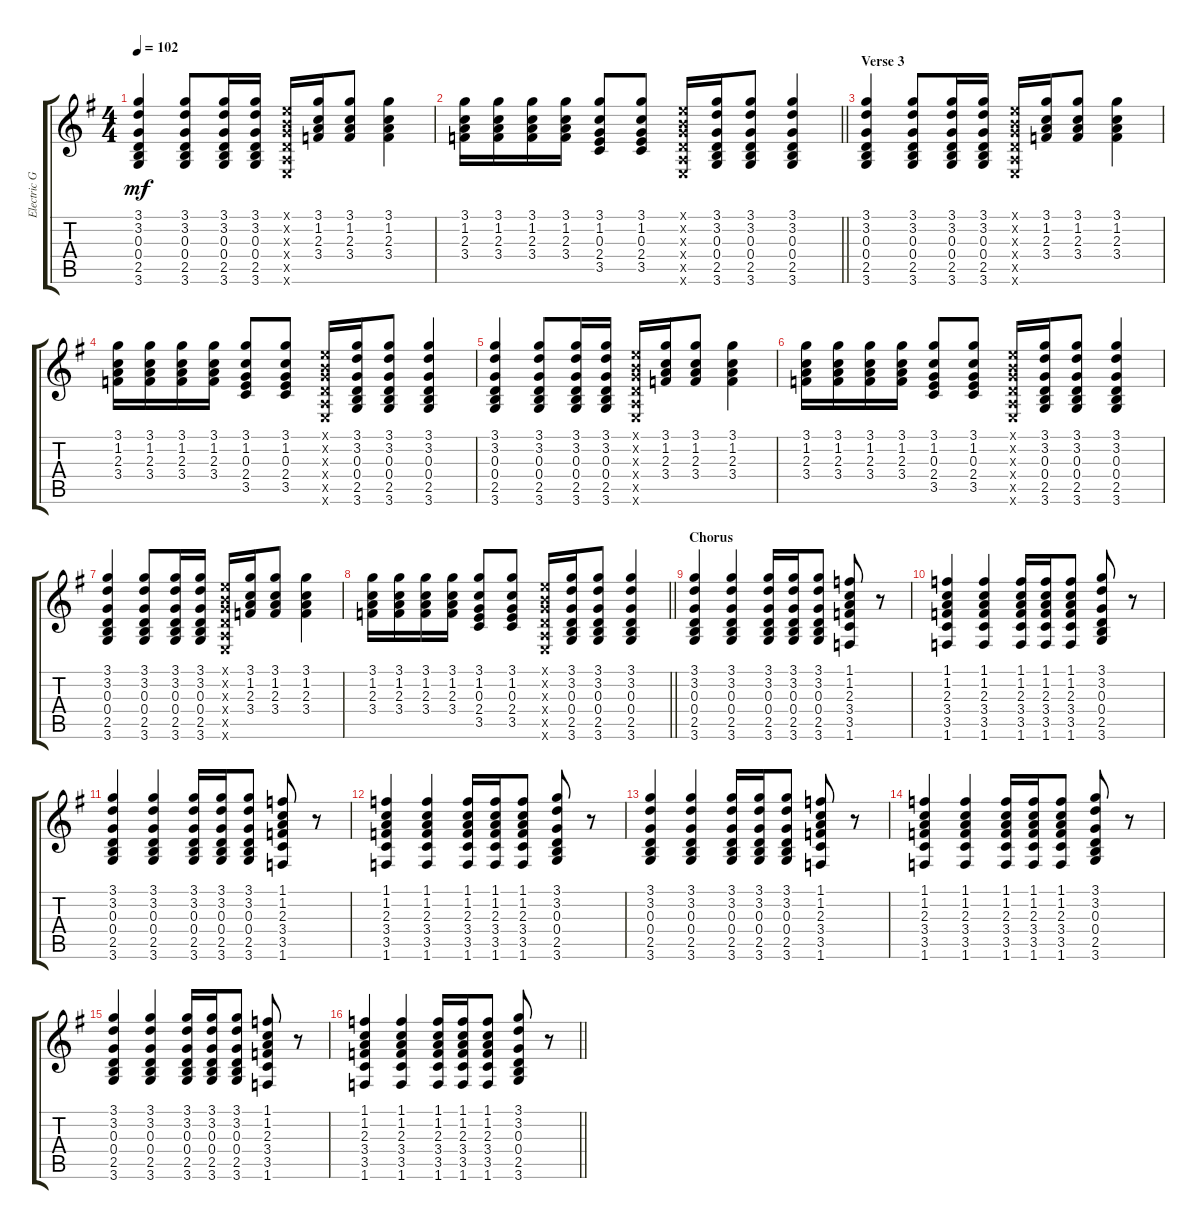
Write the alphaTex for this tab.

\track ("Electric Guitar 1" "Electric G") {instrument electricguitarclean}
\staff {score tabs}
\tuning (E4 B3 G3 D3 A2 E2) {hide}
\ts (4 4)
\tempo 102
\clef g2
\ks g
(3.1 3.2 0.3 0.4 2.5 3.6).4{dy mf} (3.1 3.2 0.3 0.4 2.5 3.6).8 (3.1 3.2 0.3 0.4 2.5 3.6).16 (3.1 3.2 0.3 0.4 2.5 3.6).16 (0.1{x} 0.2{x} 0.3{x} 0.4{x} 0.5{x} 0.6{x}).16 (3.1 1.2 2.3 3.4).16 (3.1 1.2 2.3 3.4).8 (3.1 1.2 2.3 3.4).4 |
\barLineRight lightlight
(3.1 1.2 2.3 3.4).16 (3.1 1.2 2.3 3.4).16 (3.1 1.2 2.3 3.4).16 (3.1 1.2 2.3 3.4).16 (3.1 1.2 0.3 2.4 3.5).8 (3.1 1.2 0.3 2.4 3.5).8 (0.1{x} 0.2{x} 0.3{x} 0.4{x} 0.5{x} 0.6{x}).16 (3.1 3.2 0.3 0.4 2.5 3.6).16 (3.1 3.2 0.3 0.4 2.5 3.6).8 (3.1 3.2 0.3 0.4 2.5 3.6).4 |
\section ("" "Verse 3")
(3.1 3.2 0.3 0.4 2.5 3.6).4 (3.1 3.2 0.3 0.4 2.5 3.6).8 (3.1 3.2 0.3 0.4 2.5 3.6).16 (3.1 3.2 0.3 0.4 2.5 3.6).16 (0.1{x} 0.2{x} 0.3{x} 0.4{x} 0.5{x} 0.6{x}).16 (3.1 1.2 2.3 3.4).16 (3.1 1.2 2.3 3.4).8 (3.1 1.2 2.3 3.4).4 |
(3.1 1.2 2.3 3.4).16 (3.1 1.2 2.3 3.4).16 (3.1 1.2 2.3 3.4).16 (3.1 1.2 2.3 3.4).16 (3.1 1.2 0.3 2.4 3.5).8 (3.1 1.2 0.3 2.4 3.5).8 (0.1{x} 0.2{x} 0.3{x} 0.4{x} 0.5{x} 0.6{x}).16 (3.1 3.2 0.3 0.4 2.5 3.6).16 (3.1 3.2 0.3 0.4 2.5 3.6).8 (3.1 3.2 0.3 0.4 2.5 3.6).4 |
(3.1 3.2 0.3 0.4 2.5 3.6).4 (3.1 3.2 0.3 0.4 2.5 3.6).8 (3.1 3.2 0.3 0.4 2.5 3.6).16 (3.1 3.2 0.3 0.4 2.5 3.6).16 (0.1{x} 0.2{x} 0.3{x} 0.4{x} 0.5{x} 0.6{x}).16 (3.1 1.2 2.3 3.4).16 (3.1 1.2 2.3 3.4).8 (3.1 1.2 2.3 3.4).4 |
(3.1 1.2 2.3 3.4).16 (3.1 1.2 2.3 3.4).16 (3.1 1.2 2.3 3.4).16 (3.1 1.2 2.3 3.4).16 (3.1 1.2 0.3 2.4 3.5).8 (3.1 1.2 0.3 2.4 3.5).8 (0.1{x} 0.2{x} 0.3{x} 0.4{x} 0.5{x} 0.6{x}).16 (3.1 3.2 0.3 0.4 2.5 3.6).16 (3.1 3.2 0.3 0.4 2.5 3.6).8 (3.1 3.2 0.3 0.4 2.5 3.6).4 |
(3.1 3.2 0.3 0.4 2.5 3.6).4 (3.1 3.2 0.3 0.4 2.5 3.6).8 (3.1 3.2 0.3 0.4 2.5 3.6).16 (3.1 3.2 0.3 0.4 2.5 3.6).16 (0.1{x} 0.2{x} 0.3{x} 0.4{x} 0.5{x} 0.6{x}).16 (3.1 1.2 2.3 3.4).16 (3.1 1.2 2.3 3.4).8 (3.1 1.2 2.3 3.4).4 |
\barLineRight lightlight
(3.1 1.2 2.3 3.4).16 (3.1 1.2 2.3 3.4).16 (3.1 1.2 2.3 3.4).16 (3.1 1.2 2.3 3.4).16 (3.1 1.2 0.3 2.4 3.5).8 (3.1 1.2 0.3 2.4 3.5).8 (0.1{x} 0.2{x} 0.3{x} 0.4{x} 0.5{x} 0.6{x}).16 (3.1 3.2 0.3 0.4 2.5 3.6).16 (3.1 3.2 0.3 0.4 2.5 3.6).8 (3.1 3.2 0.3 0.4 2.5 3.6).4 |
\section ("" "Chorus")
(3.1 3.2 0.3 0.4 2.5 3.6).4 (3.1 3.2 0.3 0.4 2.5 3.6).4 (3.1 3.2 0.3 0.4 2.5 3.6).16 (3.1 3.2 0.3 0.4 2.5 3.6).16 (3.1 3.2 0.3 0.4 2.5 3.6).8 (1.1 1.2 2.3 3.4 3.5 1.6).8 r.8 |
(1.1 1.2 2.3 3.4 3.5 1.6).4 (1.1 1.2 2.3 3.4 3.5 1.6).4 (1.1 1.2 2.3 3.4 3.5 1.6).16 (1.1 1.2 2.3 3.4 3.5 1.6).16 (1.1 1.2 2.3 3.4 3.5 1.6).8 (3.1 3.2 0.3 0.4 2.5 3.6).8 r.8 |
(3.1 3.2 0.3 0.4 2.5 3.6).4 (3.1 3.2 0.3 0.4 2.5 3.6).4 (3.1 3.2 0.3 0.4 2.5 3.6).16 (3.1 3.2 0.3 0.4 2.5 3.6).16 (3.1 3.2 0.3 0.4 2.5 3.6).8 (1.1 1.2 2.3 3.4 3.5 1.6).8 r.8 |
(1.1 1.2 2.3 3.4 3.5 1.6).4 (1.1 1.2 2.3 3.4 3.5 1.6).4 (1.1 1.2 2.3 3.4 3.5 1.6).16 (1.1 1.2 2.3 3.4 3.5 1.6).16 (1.1 1.2 2.3 3.4 3.5 1.6).8 (3.1 3.2 0.3 0.4 2.5 3.6).8 r.8 |
(3.1 3.2 0.3 0.4 2.5 3.6).4 (3.1 3.2 0.3 0.4 2.5 3.6).4 (3.1 3.2 0.3 0.4 2.5 3.6).16 (3.1 3.2 0.3 0.4 2.5 3.6).16 (3.1 3.2 0.3 0.4 2.5 3.6).8 (1.1 1.2 2.3 3.4 3.5 1.6).8 r.8 |
(1.1 1.2 2.3 3.4 3.5 1.6).4 (1.1 1.2 2.3 3.4 3.5 1.6).4 (1.1 1.2 2.3 3.4 3.5 1.6).16 (1.1 1.2 2.3 3.4 3.5 1.6).16 (1.1 1.2 2.3 3.4 3.5 1.6).8 (3.1 3.2 0.3 0.4 2.5 3.6).8 r.8 |
(3.1 3.2 0.3 0.4 2.5 3.6).4 (3.1 3.2 0.3 0.4 2.5 3.6).4 (3.1 3.2 0.3 0.4 2.5 3.6).16 (3.1 3.2 0.3 0.4 2.5 3.6).16 (3.1 3.2 0.3 0.4 2.5 3.6).8 (1.1 1.2 2.3 3.4 3.5 1.6).8 r.8 |
\barLineRight lightlight
(1.1 1.2 2.3 3.4 3.5 1.6).4 (1.1 1.2 2.3 3.4 3.5 1.6).4 (1.1 1.2 2.3 3.4 3.5 1.6).16 (1.1 1.2 2.3 3.4 3.5 1.6).16 (1.1 1.2 2.3 3.4 3.5 1.6).8 (3.1 3.2 0.3 0.4 2.5 3.6).8 r.8
